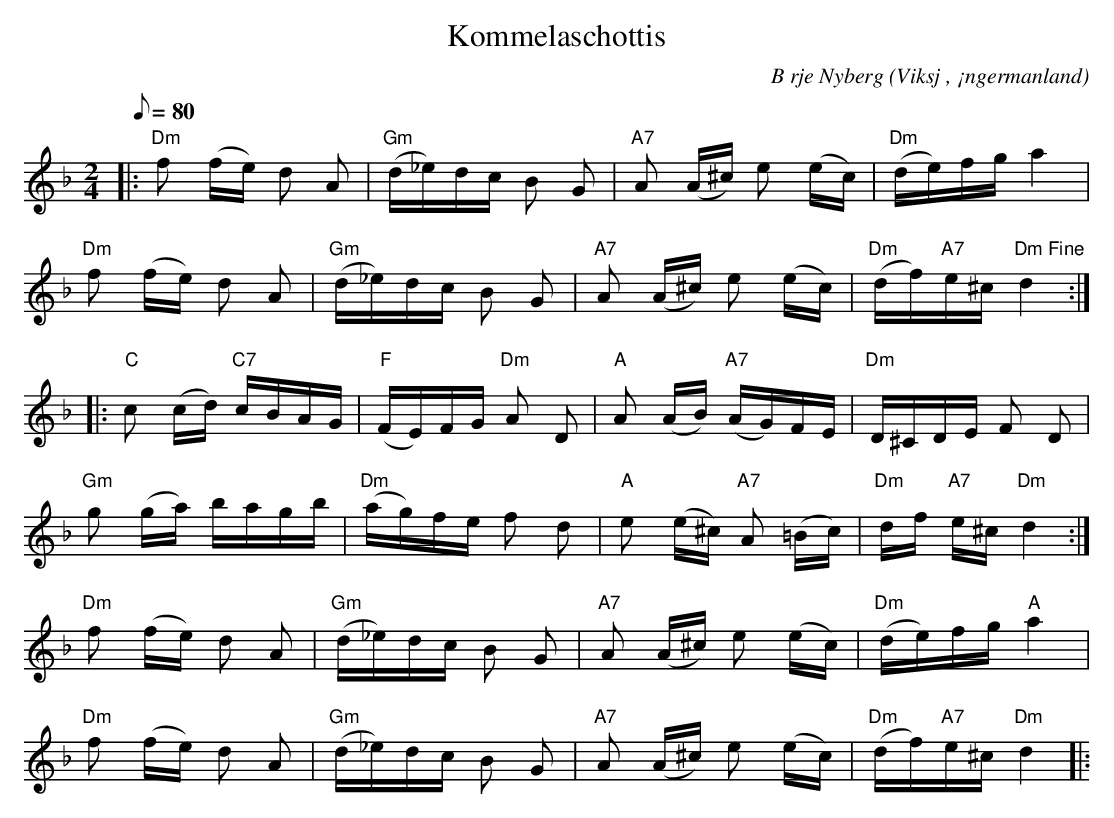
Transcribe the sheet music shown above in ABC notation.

X:1
T:Kommelaschottis
C:B rje Nyberg
O:Viksj , ¡ngermanland
M:2/4
L:1/8
Q:80
K:Dm
|: "Dm"f (f/2e/2) d A | "Gm"(d/2_e/2)d/2c/2 B G | "A7"A (A/2^c/2) e (e/2c/2) |"Dm"(d/2e/2)f/2g/2 a2 |
"Dm"f (f/2e/2) d A | "Gm" (d/2_e/2)d/2c/2 B G | "A7"A (A/2^c/2) e (e/2c/2) | "Dm"(d/2f/2)"A7"e/2^c/2 "Dm Fine"d2::
"C"c (c/2d/2) "C7"c/2B/2A/2G/2 | "F"(F/2E/2)F/2G/2 "Dm"A D | "A"A (A/2B/2) "A7"(A/2G/2)F/2E/2 | "Dm"D/2^C/2D/2E/2 F D |
"Gm"g (g/2a/2) b/2a/2g/2b/2 | "Dm"(a/2g/2)f/2e/2 f d | "A"e (e/2^c/2) "A7"A (=B/2c/2) | "Dm"d/2f/2 "A7"e/2^c/2 "Dm"d2:|
"Dm"f (f/2e/2) d A | "Gm"(d/2_e/2)d/2c/2 B G | "A7"A (A/2^c/2) e (e/2c/2) | "Dm"(d/2e/2)f/2g/2 "A"a2 |
"Dm"f (f/2e/2) d A | "Gm"(d/2_e/2)d/2c/2 B G | "A7"A (A/2^c/2) e (e/2c/2) | "Dm"(d/2f/2)"A7"e/2^c/2 "Dm"d2 |:
